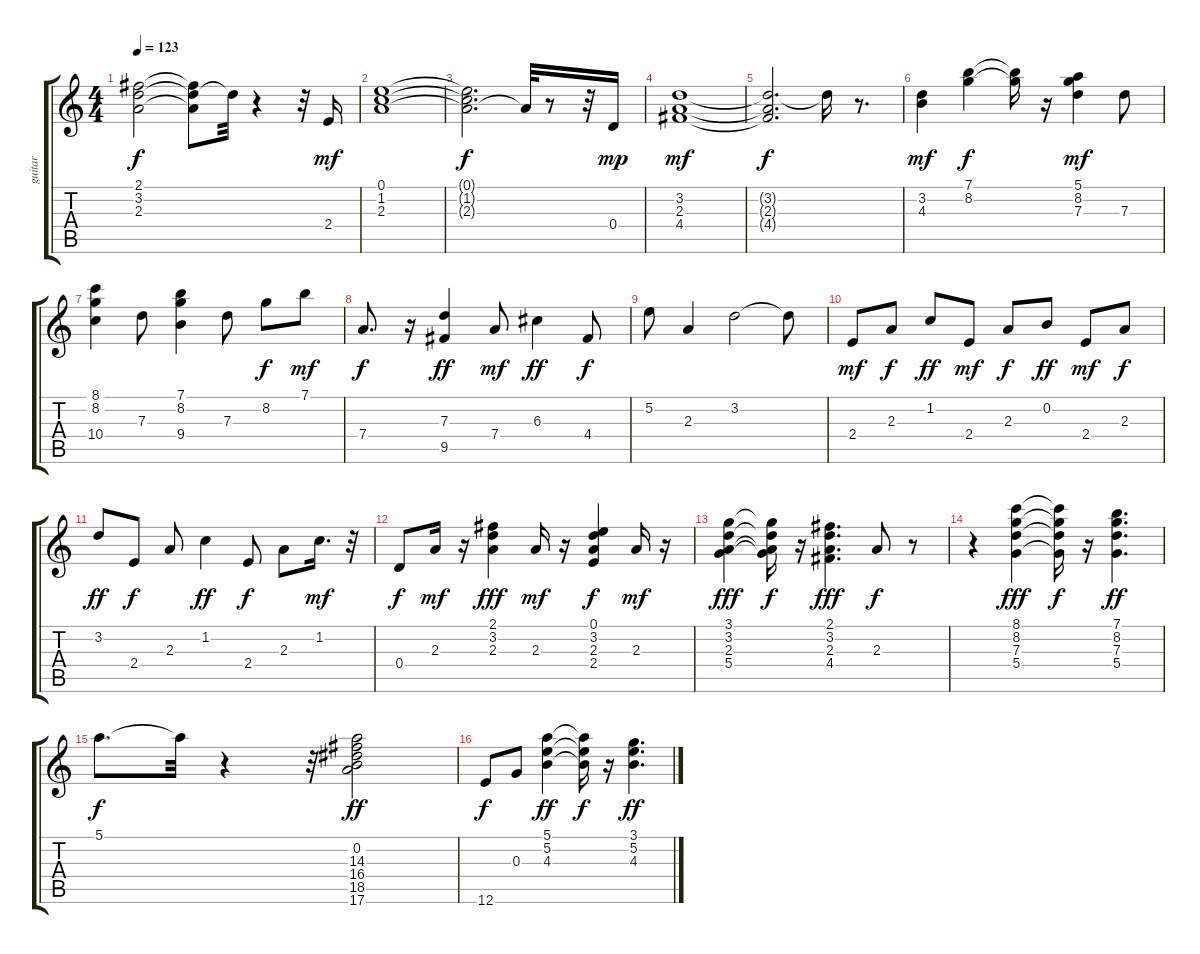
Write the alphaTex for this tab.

\track ("guitar" "guitar") {instrument acousticguitarsteel}
\staff {score tabs}
\tuning (E4 B3 G3 D3 A2 E2) {hide}
\ts (4 4)
\tempo 123
\clef g2
\ks c
(2.1{t} 3.2{t} 2.3{t}).2{dy f} (2.1{t} 3.2{t} 2.3{t}).8 3.2{t}.32 r.4 r.32 2.4.16{dy mf} |
(0.1 1.2 2.3).1 |
(0.1{t} 1.2{t} 2.3{t}).2{d dy f} 2.3{t}.32 r.8 r.32 0.4.16{dy mp} |
(3.2 2.3 4.4).1{dy mf} |
(3.2{t} 2.3{t} 4.4{t}).2{d dy f} 3.2{t}.16 r.8{d} |
(3.2 4.3).4{dy mf} (7.1 8.2).4{dy f} (7.1{t} 8.2{t}).16 r.16 (5.1 8.2 7.3).4{dy mf} 7.3.8 |
(8.1 8.2 10.4).4 7.3.8 (7.1 8.2 9.4).4 7.3.8 8.2.8{dy f} 7.1.8{dy mf} |
7.4.8{d dy f} r.16 (7.3 9.5).4{dy ff} 7.4.8{dy mf} 6.3.4{dy ff} 4.4.8{dy f} |
5.2.8 2.3.4 3.2.2 3.2{t}.8 |
2.4.8{dy mf} 2.3.8{dy f} 1.2.8{dy ff} 2.4.8{dy mf} 2.3.8{dy f} 0.2.8{dy ff} 2.4.8{dy mf} 2.3.8{dy f} |
3.2.8{dy ff} 2.4.8{dy f} 2.3.8 1.2.4{dy ff} 2.4.8{dy f} 2.3.8 1.2.16{d dy mf} r.32 |
0.4.8{dy f} 2.3.16{dy mf} r.16 (2.1 3.2 2.3).4{dy fff} 2.3.16{dy mf} r.16 (0.1 3.2 2.3 2.4).4{dy f} 2.3.16{dy mf} r.16 |
(3.1 3.2 2.3 5.4).4{dy fff} (3.1{t} 3.2{t} 2.3{t} 5.4{t}).16{dy f} r.16 (2.1 3.2 2.3 4.4).4{d dy fff} 2.3.8{dy f} r.8 |
r.4 (8.1 8.2 7.3 5.4).4{dy fff} (8.1{t} 8.2{t} 7.3{t} 5.4{t}).16{dy f} r.16 (7.1 8.2 7.3 5.4).4{d dy ff} |
5.1.8{d dy f} 5.1{t}.32 r.4 r.32 (0.2 14.3 16.4 18.5 17.6).2{dy ff} |
12.6.8{dy f} 0.3.8 (5.1 5.2 4.3).4{dy ff} (5.1{t} 5.2{t} 4.3{t}).16{dy f} r.16 (3.1 5.2 4.3).4{d dy ff}
